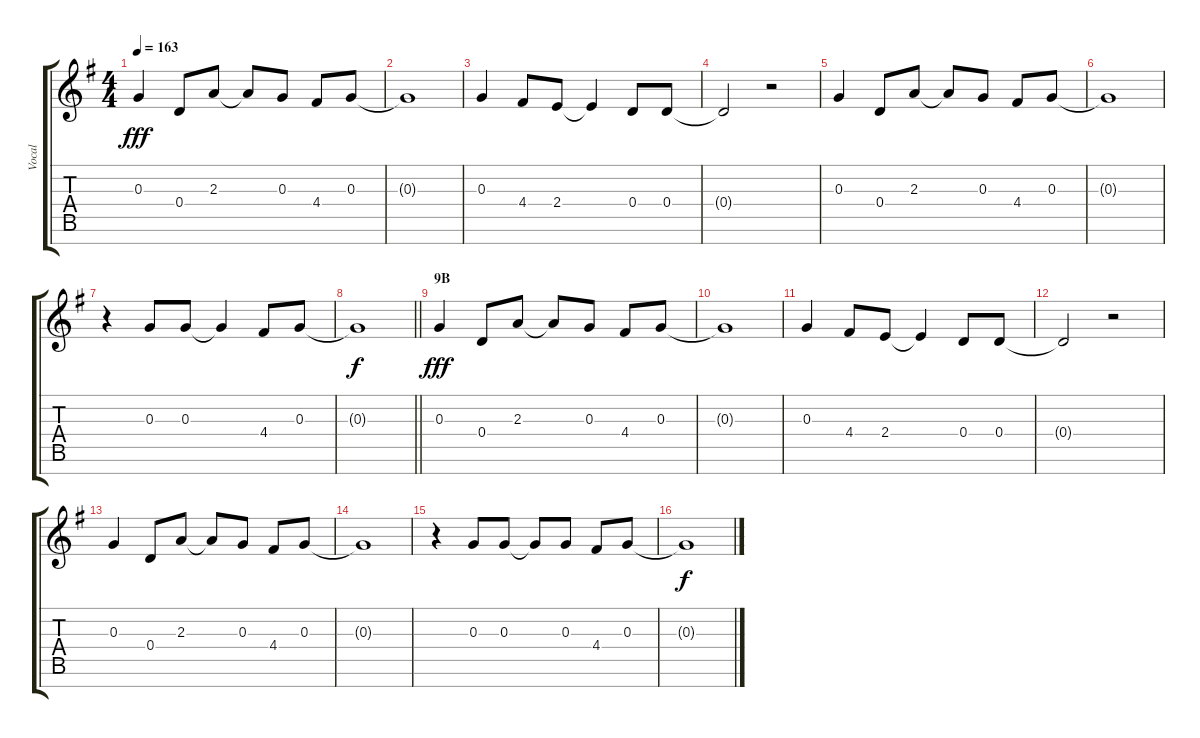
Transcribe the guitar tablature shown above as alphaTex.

\track ("Vocal" "Vocal") {instrument voiceoohs}
\staff {score tabs}
\tuning (E5 B4 G4 D4 A3 E3 B2) {hide}
\ts (4 4)
\tempo 163
\clef g2
\ks g
0.3.4{dy fff} 0.4.8 2.3.8 2.3{t}.8 0.3.8 4.4.8 0.3.8 |
0.3{t}.1 |
0.3.4 4.4.8 2.4.8 2.4{t}.4 0.4.8 0.4.8 |
0.4{t}.2 r.2 |
0.3.4 0.4.8 2.3.8 2.3{t}.8 0.3.8 4.4.8 0.3.8 |
0.3{t}.1 |
r.4 0.3.8 0.3.8 0.3{t}.4 4.4.8 0.3.8 |
\barLineRight lightlight
0.3{t}.1{dy f} |
\section ("" "9B")
0.3.4{dy fff} 0.4.8 2.3.8 2.3{t}.8 0.3.8 4.4.8 0.3.8 |
0.3{t}.1 |
0.3.4 4.4.8 2.4.8 2.4{t}.4 0.4.8 0.4.8 |
0.4{t}.2 r.2 |
0.3.4 0.4.8 2.3.8 2.3{t}.8 0.3.8 4.4.8 0.3.8 |
0.3{t}.1 |
r.4 0.3.8 0.3.8 0.3{t}.8 0.3.8 4.4.8 0.3.8 |
0.3{t}.1{dy f}
